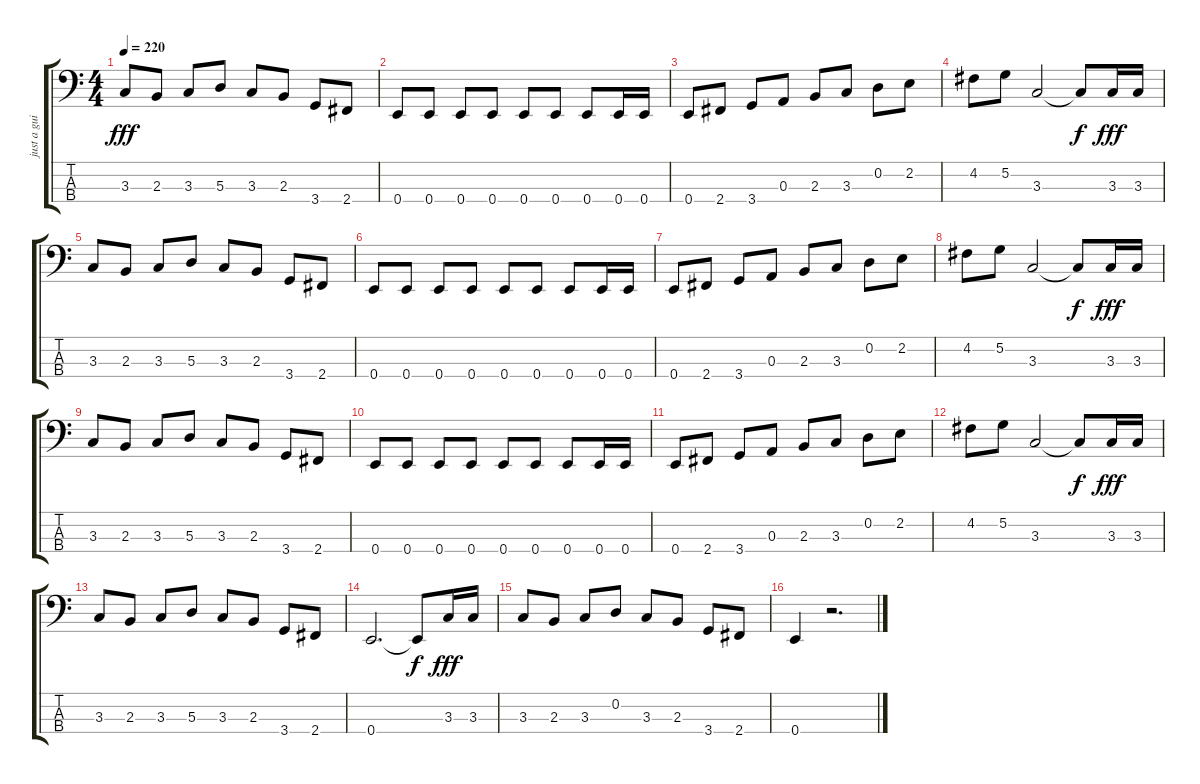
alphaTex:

\track ("just a guide (mute this)" "just a gui") {instrument electricbassfinger}
\staff {score tabs}
\tuning (G2 D2 A1 E1) {hide}
\ts (4 4)
\tempo 220
\clef f4
\ks c
3.3.8{dy fff} 2.3.8 3.3.8 5.3.8 3.3.8 2.3.8 3.4.8 2.4.8 |
0.4.8 0.4.8 0.4.8 0.4.8 0.4.8 0.4.8 0.4.8 0.4.16 0.4.16 |
0.4.8 2.4.8 3.4.8 0.3.8 2.3.8 3.3.8 0.2.8 2.2.8 |
4.2.8 5.2.8 3.3.2 3.3{t}.8{dy f} 3.3.16{dy fff} 3.3.16 |
3.3.8 2.3.8 3.3.8 5.3.8 3.3.8 2.3.8 3.4.8 2.4.8 |
0.4.8 0.4.8 0.4.8 0.4.8 0.4.8 0.4.8 0.4.8 0.4.16 0.4.16 |
0.4.8 2.4.8 3.4.8 0.3.8 2.3.8 3.3.8 0.2.8 2.2.8 |
4.2.8 5.2.8 3.3.2 3.3{t}.8{dy f} 3.3.16{dy fff} 3.3.16 |
3.3.8 2.3.8 3.3.8 5.3.8 3.3.8 2.3.8 3.4.8 2.4.8 |
0.4.8 0.4.8 0.4.8 0.4.8 0.4.8 0.4.8 0.4.8 0.4.16 0.4.16 |
0.4.8 2.4.8 3.4.8 0.3.8 2.3.8 3.3.8 0.2.8 2.2.8 |
4.2.8 5.2.8 3.3.2 3.3{t}.8{dy f} 3.3.16{dy fff} 3.3.16 |
3.3.8 2.3.8 3.3.8 5.3.8 3.3.8 2.3.8 3.4.8 2.4.8 |
0.4.2{d} 0.4{t}.8{dy f} 3.3.16{dy fff} 3.3.16 |
3.3.8 2.3.8 3.3.8 0.2.8 3.3.8 2.3.8 3.4.8 2.4.8 |
0.4.4 r.2{d}
